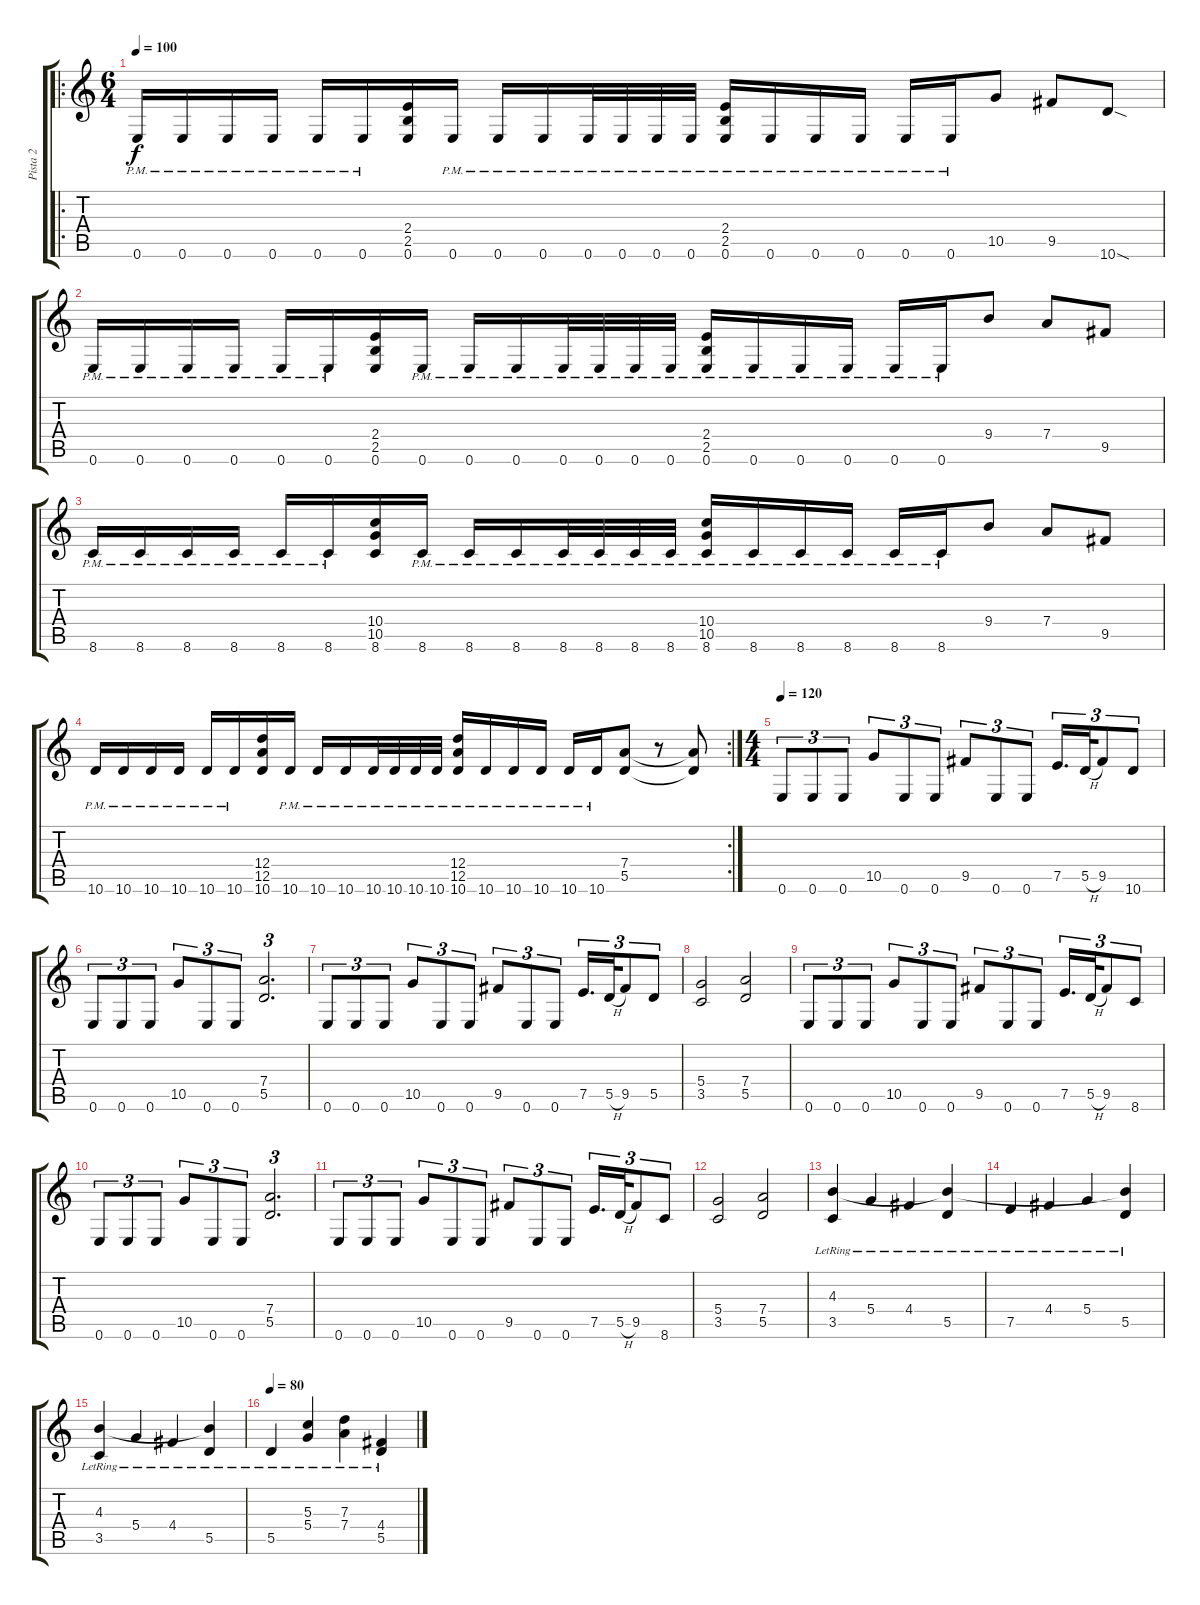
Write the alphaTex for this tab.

\track ("Pista 2" "Pista 2") {instrument distortionguitar}
\staff {score tabs}
\tuning (E4 B3 G3 D3 A2 E2) {hide}
\ro
\ts (6 4)
\tempo 100
\clef g2
\ks c
0.6{pm}.16{dy f} 0.6{pm}.16 0.6{pm}.16 0.6{pm}.16 0.6{pm}.16 0.6{pm}.16 (2.4 2.5 0.6).16 0.6{pm}.16 0.6{pm}.16 0.6{pm}.16 0.6{pm}.32 0.6{pm}.32 0.6{pm}.32 0.6{pm}.32 (2.4 2.5 0.6{pm}).16 0.6{pm}.16 0.6{pm}.16 0.6{pm}.16 0.6{pm}.16 0.6{pm}.16 10.5.8 9.5.8 10.6{sod}.8 |
0.6{pm}.16 0.6{pm}.16 0.6{pm}.16 0.6{pm}.16 0.6{pm}.16 0.6{pm}.16 (2.4 2.5 0.6).16 0.6{pm}.16 0.6{pm}.16 0.6{pm}.16 0.6{pm}.32 0.6{pm}.32 0.6{pm}.32 0.6{pm}.32 (2.4 2.5 0.6{pm}).16 0.6{pm}.16 0.6{pm}.16 0.6{pm}.16 0.6{pm}.16 0.6{pm}.16 9.4.8 7.4.8 9.5.8 |
8.6{pm}.16 8.6{pm}.16 8.6{pm}.16 8.6{pm}.16 8.6{pm}.16 8.6{pm}.16 (10.4 10.5 8.6).16 8.6{pm}.16 8.6{pm}.16 8.6{pm}.16 8.6{pm}.32 8.6{pm}.32 8.6{pm}.32 8.6{pm}.32 (10.4 10.5 8.6{pm}).16 8.6{pm}.16 8.6{pm}.16 8.6{pm}.16 8.6{pm}.16 8.6{pm}.16 9.4.8 7.4.8 9.5.8 |
\rc 2
10.6{pm}.16 10.6{pm}.16 10.6{pm}.16 10.6{pm}.16 10.6{pm}.16 10.6{pm}.16 (12.4 12.5 10.6).16 10.6{pm}.16 10.6{pm}.16 10.6{pm}.16 10.6{pm}.32 10.6{pm}.32 10.6{pm}.32 10.6{pm}.32 (12.4 12.5 10.6{pm}).16 10.6{pm}.16 10.6{pm}.16 10.6{pm}.16 10.6{pm}.16 10.6{pm}.16 (7.4 5.5).8 r.8 (7.4{t} 5.5{t}).8 |
\ts (4 4)
\tempo 120
0.6.8{tu (3 2)} 0.6.8{tu (3 2)} 0.6.8{tu (3 2)} 10.5.8{tu (3 2)} 0.6.8{tu (3 2)} 0.6.8{tu (3 2)} 9.5.8{tu (3 2)} 0.6.8{tu (3 2)} 0.6.8{tu (3 2)} 7.5.16{d tu (3 2)} 5.5{h}.32{tu (3 2)} 9.5.8{tu (3 2)} 10.6.8{tu (3 2)} |
0.6.8{tu (3 2)} 0.6.8{tu (3 2)} 0.6.8{tu (3 2)} 10.5.8{tu (3 2)} 0.6.8{tu (3 2)} 0.6.8{tu (3 2)} (7.4 5.5).2{d tu (3 2)} |
0.6.8{tu (3 2)} 0.6.8{tu (3 2)} 0.6.8{tu (3 2)} 10.5.8{tu (3 2)} 0.6.8{tu (3 2)} 0.6.8{tu (3 2)} 9.5.8{tu (3 2)} 0.6.8{tu (3 2)} 0.6.8{tu (3 2)} 7.5.16{d tu (3 2)} 5.5{h}.32{tu (3 2)} 9.5.8{tu (3 2)} 5.5.8{tu (3 2)} |
(5.4 3.5).2 (7.4 5.5).2 |
0.6.8{tu (3 2)} 0.6.8{tu (3 2)} 0.6.8{tu (3 2)} 10.5.8{tu (3 2)} 0.6.8{tu (3 2)} 0.6.8{tu (3 2)} 9.5.8{tu (3 2)} 0.6.8{tu (3 2)} 0.6.8{tu (3 2)} 7.5.16{d tu (3 2)} 5.5{h}.32{tu (3 2)} 9.5.8{tu (3 2)} 8.6.8{tu (3 2)} |
0.6.8{tu (3 2)} 0.6.8{tu (3 2)} 0.6.8{tu (3 2)} 10.5.8{tu (3 2)} 0.6.8{tu (3 2)} 0.6.8{tu (3 2)} (7.4 5.5).2{d tu (3 2)} |
0.6.8{tu (3 2)} 0.6.8{tu (3 2)} 0.6.8{tu (3 2)} 10.5.8{tu (3 2)} 0.6.8{tu (3 2)} 0.6.8{tu (3 2)} 9.5.8{tu (3 2)} 0.6.8{tu (3 2)} 0.6.8{tu (3 2)} 7.5.16{d tu (3 2)} 5.5{h}.32{tu (3 2)} 9.5.8{tu (3 2)} 8.6.8{tu (3 2)} |
(5.4 3.5).2 (7.4 5.5).2 |
(4.3 3.5{lr}).4 5.4{lr}.4 4.4{lr}.4 (4.3{t} 5.5{lr}).4 |
7.5{lr}.4 4.4{lr}.4 5.4{lr}.4 (4.3{t} 5.5{lr}).4 |
(4.3 3.5{lr}).4 5.4{lr}.4 4.4{lr}.4 (4.3{t} 5.5{lr}).4 |
\tempo 80
5.5{lr}.4 (5.3{lr} 5.4{lr}).4 (7.3{lr} 7.4{lr}).4 (4.4{lr} 5.5{lr}).4
